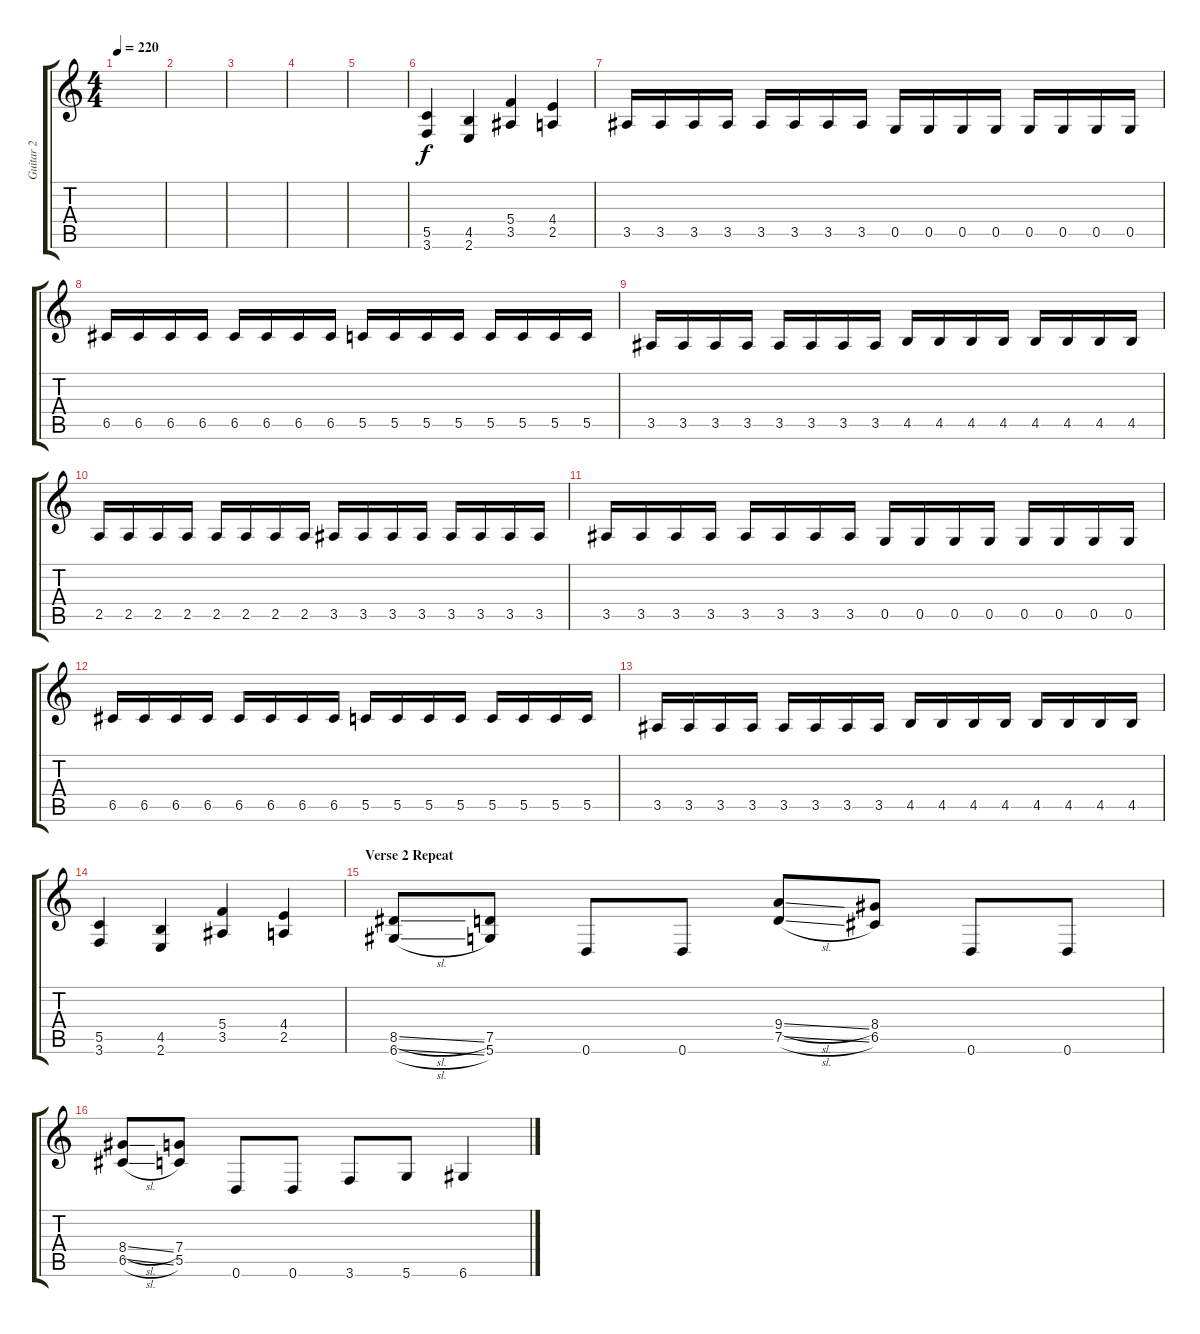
\track ("Guitar 2" "Guitar 2") {instrument distortionguitar}
\staff {score tabs}
\tuning (D4 A3 F3 C3 G2 D2) {hide}
\ts (4 4)
\tempo 220
\clef g2
\ks c
|
|
|
|
|
(5.5 3.6).4 (4.5 2.6).4 (5.4 3.5).4 (4.4 2.5).4 |
3.5.16 3.5.16 3.5.16 3.5.16 3.5.16 3.5.16 3.5.16 3.5.16 0.5.16 0.5.16 0.5.16 0.5.16 0.5.16 0.5.16 0.5.16 0.5.16 |
6.5.16 6.5.16 6.5.16 6.5.16 6.5.16 6.5.16 6.5.16 6.5.16 5.5.16 5.5.16 5.5.16 5.5.16 5.5.16 5.5.16 5.5.16 5.5.16 |
3.5.16 3.5.16 3.5.16 3.5.16 3.5.16 3.5.16 3.5.16 3.5.16 4.5.16 4.5.16 4.5.16 4.5.16 4.5.16 4.5.16 4.5.16 4.5.16 |
2.5.16 2.5.16 2.5.16 2.5.16 2.5.16 2.5.16 2.5.16 2.5.16 3.5.16 3.5.16 3.5.16 3.5.16 3.5.16 3.5.16 3.5.16 3.5.16 |
3.5.16 3.5.16 3.5.16 3.5.16 3.5.16 3.5.16 3.5.16 3.5.16 0.5.16 0.5.16 0.5.16 0.5.16 0.5.16 0.5.16 0.5.16 0.5.16 |
6.5.16 6.5.16 6.5.16 6.5.16 6.5.16 6.5.16 6.5.16 6.5.16 5.5.16 5.5.16 5.5.16 5.5.16 5.5.16 5.5.16 5.5.16 5.5.16 |
3.5.16 3.5.16 3.5.16 3.5.16 3.5.16 3.5.16 3.5.16 3.5.16 4.5.16 4.5.16 4.5.16 4.5.16 4.5.16 4.5.16 4.5.16 4.5.16 |
(5.5 3.6).4 (4.5 2.6).4 (5.4 3.5).4 (4.4 2.5).4 |
\section ("" "Verse 2 Repeat")
(8.5{sl} 6.6{sl}).8 (7.5 5.6).8 0.6.8 0.6.8 (9.4{sl} 7.5{sl}).8 (8.4 6.5).8 0.6.8 0.6.8 |
(8.4{sl} 6.5{sl}).8 (7.4 5.5).8 0.6.8 0.6.8 3.6.8 5.6.8 6.6.4
